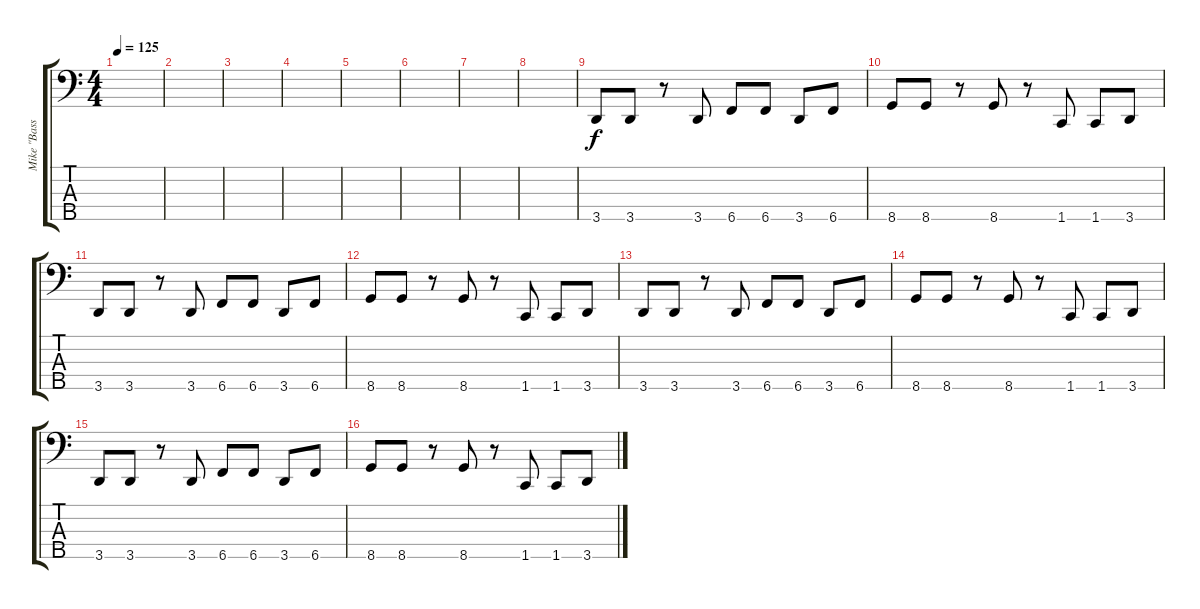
\track ("Mike \"Bass\"" "Mike \"Bass") {instrument electricbassfinger}
\staff {score tabs}
\tuning (G2 D2 A1 E1 B0) {hide}
\ts (4 4)
\tempo 125
\clef f4
\ks c
|
|
|
|
|
|
|
|
3.5.8 3.5.8 r.8 3.5.8 6.5.8 6.5.8 3.5.8 6.5.8 |
8.5.8 8.5.8 r.8 8.5.8 r.8 1.5.8 1.5.8 3.5.8 |
3.5.8 3.5.8 r.8 3.5.8 6.5.8 6.5.8 3.5.8 6.5.8 |
8.5.8 8.5.8 r.8 8.5.8 r.8 1.5.8 1.5.8 3.5.8 |
3.5.8 3.5.8 r.8 3.5.8 6.5.8 6.5.8 3.5.8 6.5.8 |
8.5.8 8.5.8 r.8 8.5.8 r.8 1.5.8 1.5.8 3.5.8 |
3.5.8 3.5.8 r.8 3.5.8 6.5.8 6.5.8 3.5.8 6.5.8 |
8.5.8 8.5.8 r.8 8.5.8 r.8 1.5.8 1.5.8 3.5.8
